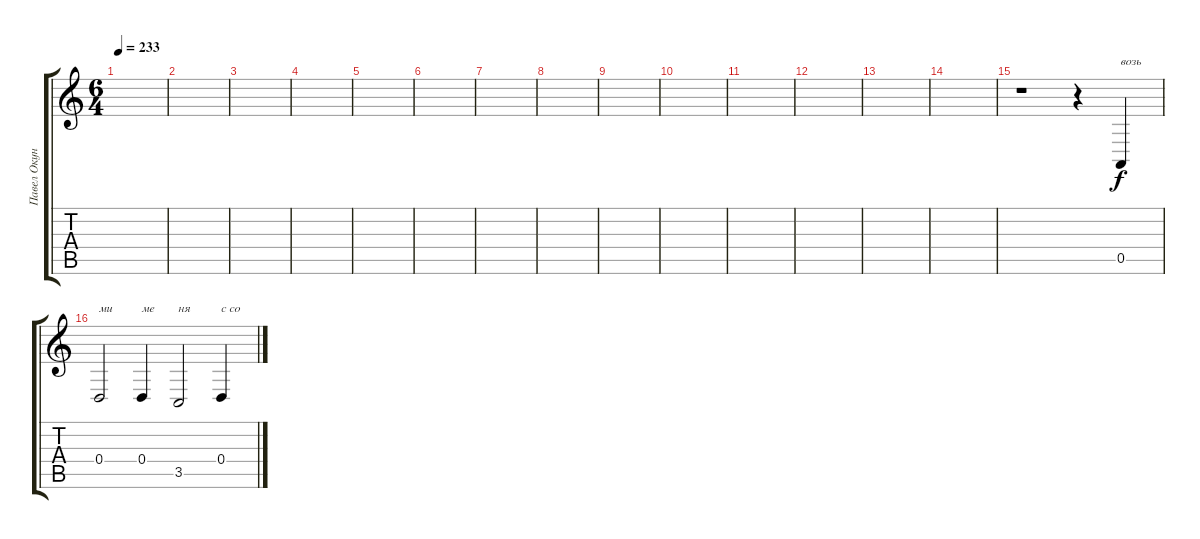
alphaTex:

\track ("Павел Окунев" "Павел Окун") {instrument bassoon}
\staff {score tabs}
\tuning (E4 B3 G3 D3 A2 E2) {hide}
\ts (6 4)
\tempo 233
\clef g2
\ks c
|
|
|
|
|
|
|
|
|
|
|
|
|
|
r.1 r.4 0.5.4{txt "возь"} |
0.4.2{txt "ми"} 0.4.4{txt "ме"} 3.5.2{txt "ня"} 0.4.4{txt "с со"}
